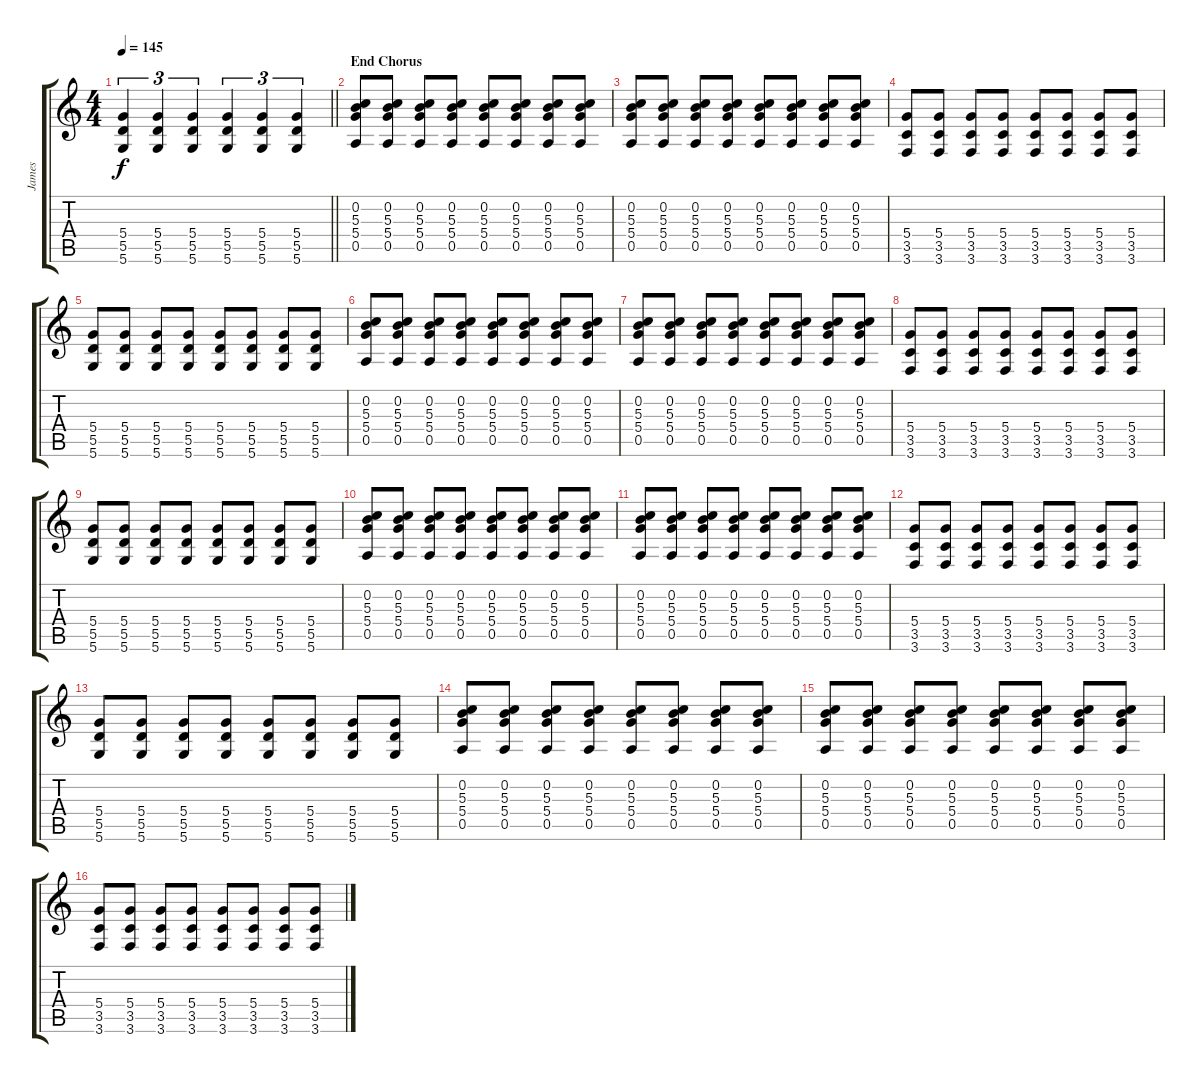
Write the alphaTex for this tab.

\track ("James" "James") {instrument distortionguitar}
\staff {score tabs}
\tuning (E4 B3 G3 D3 A2 D2) {hide}
\ts (4 4)
\tempo 145
\clef g2
\barLineRight lightlight
\ks c
(5.4 5.5 5.6).4{tu (3 2) dy f} (5.4 5.5 5.6).4{tu (3 2)} (5.4 5.5 5.6).4{tu (3 2)} (5.4 5.5 5.6).4{tu (3 2)} (5.4 5.5 5.6).4{tu (3 2)} (5.4 5.5 5.6).4{tu (3 2)} |
\section ("" "End Chorus")
(0.2 5.3 5.4 0.5).8{volume 12 balance 16} (0.2 5.3 5.4 0.5).8 (0.2 5.3 5.4 0.5).8 (0.2 5.3 5.4 0.5).8 (0.2 5.3 5.4 0.5).8 (0.2 5.3 5.4 0.5).8 (0.2 5.3 5.4 0.5).8 (0.2 5.3 5.4 0.5).8 |
(0.2 5.3 5.4 0.5).8 (0.2 5.3 5.4 0.5).8 (0.2 5.3 5.4 0.5).8 (0.2 5.3 5.4 0.5).8 (0.2 5.3 5.4 0.5).8 (0.2 5.3 5.4 0.5).8 (0.2 5.3 5.4 0.5).8 (0.2 5.3 5.4 0.5).8 |
(5.4 3.5 3.6).8 (5.4 3.5 3.6).8 (5.4 3.5 3.6).8 (5.4 3.5 3.6).8 (5.4 3.5 3.6).8 (5.4 3.5 3.6).8 (5.4 3.5 3.6).8 (5.4 3.5 3.6).8 |
(5.4 5.5 5.6).8 (5.4 5.5 5.6).8 (5.4 5.5 5.6).8 (5.4 5.5 5.6).8 (5.4 5.5 5.6).8 (5.4 5.5 5.6).8 (5.4 5.5 5.6).8 (5.4 5.5 5.6).8 |
(0.2 5.3 5.4 0.5).8{volume 12 balance 16} (0.2 5.3 5.4 0.5).8 (0.2 5.3 5.4 0.5).8 (0.2 5.3 5.4 0.5).8 (0.2 5.3 5.4 0.5).8 (0.2 5.3 5.4 0.5).8 (0.2 5.3 5.4 0.5).8 (0.2 5.3 5.4 0.5).8 |
(0.2 5.3 5.4 0.5).8 (0.2 5.3 5.4 0.5).8 (0.2 5.3 5.4 0.5).8 (0.2 5.3 5.4 0.5).8 (0.2 5.3 5.4 0.5).8 (0.2 5.3 5.4 0.5).8 (0.2 5.3 5.4 0.5).8 (0.2 5.3 5.4 0.5).8 |
(5.4 3.5 3.6).8 (5.4 3.5 3.6).8 (5.4 3.5 3.6).8 (5.4 3.5 3.6).8 (5.4 3.5 3.6).8 (5.4 3.5 3.6).8 (5.4 3.5 3.6).8 (5.4 3.5 3.6).8 |
(5.4 5.5 5.6).8 (5.4 5.5 5.6).8 (5.4 5.5 5.6).8 (5.4 5.5 5.6).8 (5.4 5.5 5.6).8 (5.4 5.5 5.6).8 (5.4 5.5 5.6).8 (5.4 5.5 5.6).8 |
(0.2 5.3 5.4 0.5).8 (0.2 5.3 5.4 0.5).8 (0.2 5.3 5.4 0.5).8 (0.2 5.3 5.4 0.5).8 (0.2 5.3 5.4 0.5).8 (0.2 5.3 5.4 0.5).8 (0.2 5.3 5.4 0.5).8 (0.2 5.3 5.4 0.5).8 |
(0.2 5.3 5.4 0.5).8 (0.2 5.3 5.4 0.5).8 (0.2 5.3 5.4 0.5).8 (0.2 5.3 5.4 0.5).8 (0.2 5.3 5.4 0.5).8 (0.2 5.3 5.4 0.5).8 (0.2 5.3 5.4 0.5).8 (0.2 5.3 5.4 0.5).8 |
(5.4 3.5 3.6).8 (5.4 3.5 3.6).8 (5.4 3.5 3.6).8 (5.4 3.5 3.6).8 (5.4 3.5 3.6).8 (5.4 3.5 3.6).8 (5.4 3.5 3.6).8 (5.4 3.5 3.6).8 |
(5.4 5.5 5.6).8 (5.4 5.5 5.6).8 (5.4 5.5 5.6).8 (5.4 5.5 5.6).8 (5.4 5.5 5.6).8 (5.4 5.5 5.6).8 (5.4 5.5 5.6).8 (5.4 5.5 5.6).8 |
(0.2 5.3 5.4 0.5).8 (0.2 5.3 5.4 0.5).8 (0.2 5.3 5.4 0.5).8 (0.2 5.3 5.4 0.5).8 (0.2 5.3 5.4 0.5).8 (0.2 5.3 5.4 0.5).8 (0.2 5.3 5.4 0.5).8 (0.2 5.3 5.4 0.5).8 |
(0.2 5.3 5.4 0.5).8 (0.2 5.3 5.4 0.5).8 (0.2 5.3 5.4 0.5).8 (0.2 5.3 5.4 0.5).8 (0.2 5.3 5.4 0.5).8 (0.2 5.3 5.4 0.5).8 (0.2 5.3 5.4 0.5).8 (0.2 5.3 5.4 0.5).8 |
(5.4 3.5 3.6).8 (5.4 3.5 3.6).8 (5.4 3.5 3.6).8 (5.4 3.5 3.6).8 (5.4 3.5 3.6).8 (5.4 3.5 3.6).8 (5.4 3.5 3.6).8 (5.4 3.5 3.6).8
